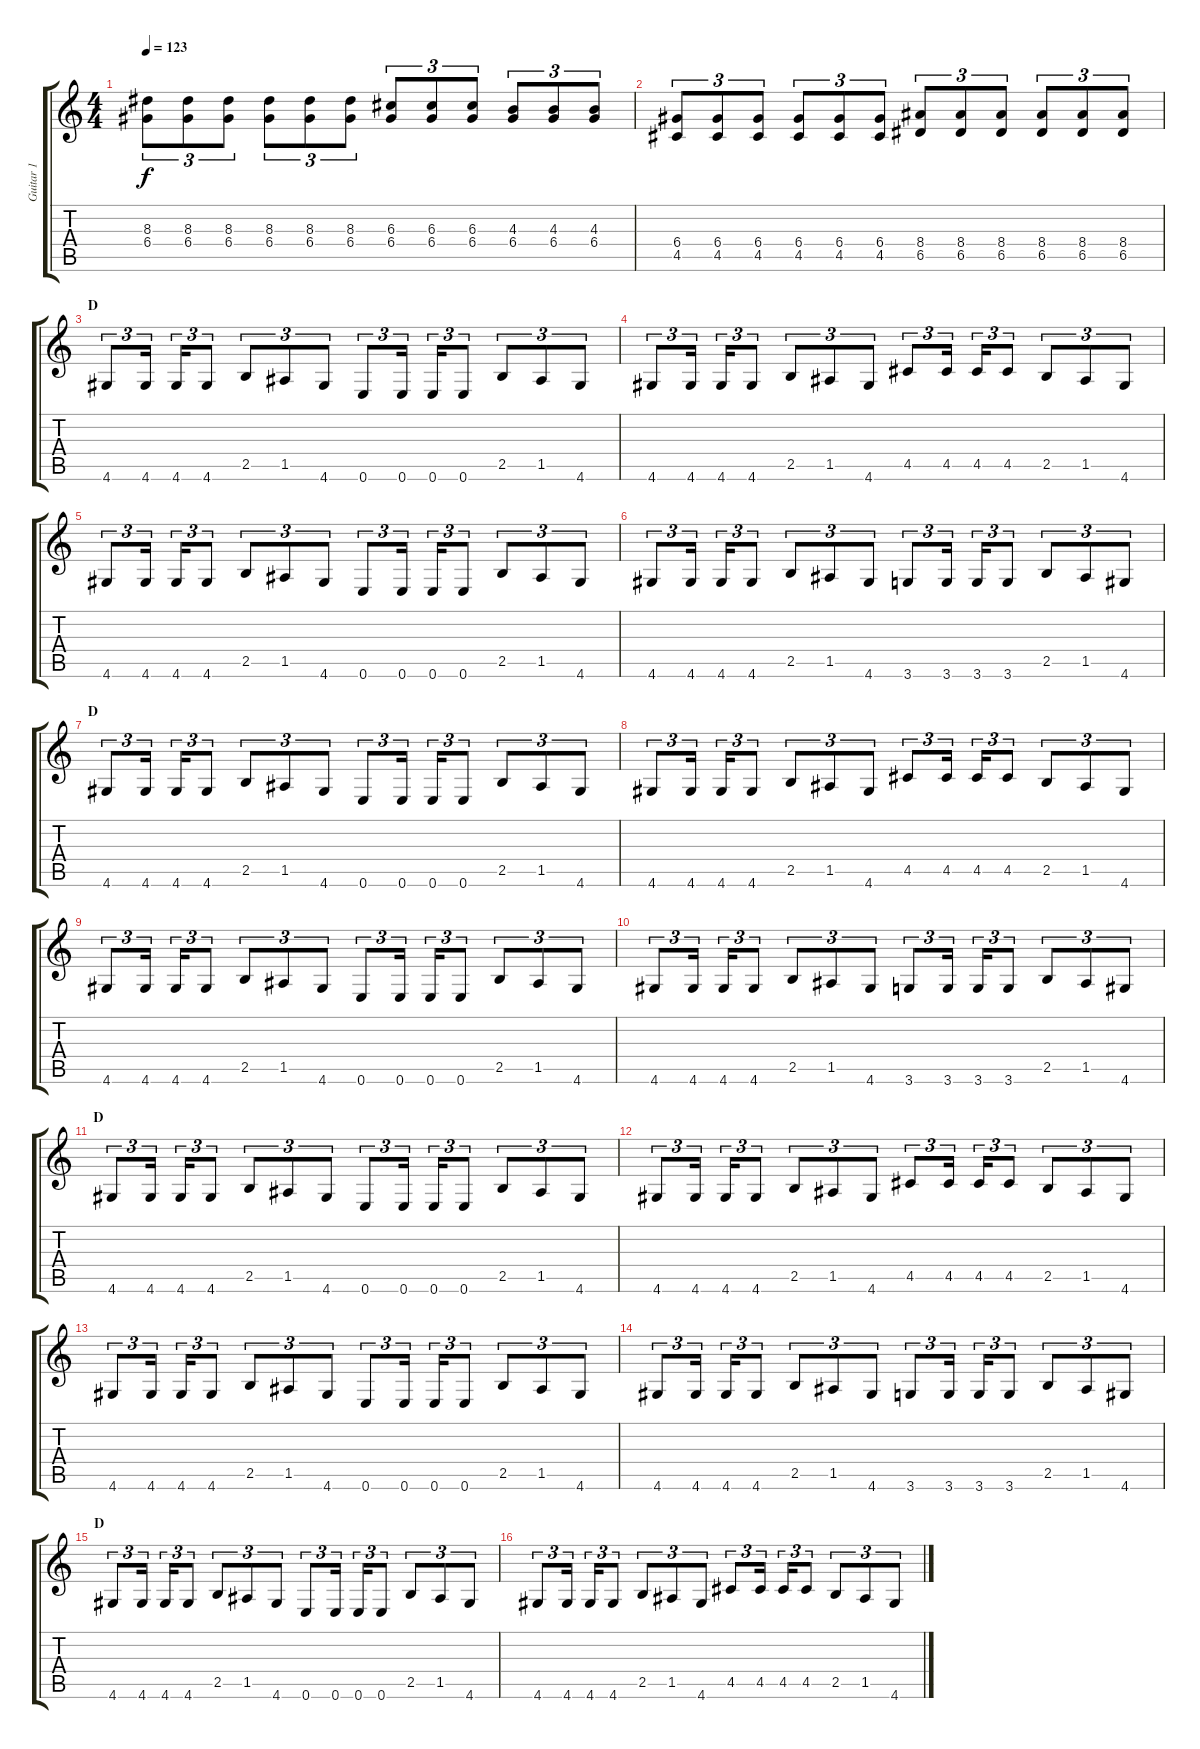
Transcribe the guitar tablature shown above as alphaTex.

\track ("Guitar 1" "Guitar 1") {instrument distortionguitar}
\staff {score tabs}
\tuning (E4 B3 G3 D3 A2 E2) {hide}
\ts (4 4)
\tempo 123
\clef g2
\ks c
(8.3 6.4).8{tu (3 2) dy f} (8.3 6.4).8{tu (3 2)} (8.3 6.4).8{tu (3 2)} (8.3 6.4).8{tu (3 2)} (8.3 6.4).8{tu (3 2)} (8.3 6.4).8{tu (3 2)} (6.3 6.4).8{tu (3 2)} (6.3 6.4).8{tu (3 2)} (6.3 6.4).8{tu (3 2)} (4.3 6.4).8{tu (3 2)} (4.3 6.4).8{tu (3 2)} (4.3 6.4).8{tu (3 2)} |
(6.4 4.5).8{tu (3 2)} (6.4 4.5).8{tu (3 2)} (6.4 4.5).8{tu (3 2)} (6.4 4.5).8{tu (3 2)} (6.4 4.5).8{tu (3 2)} (6.4 4.5).8{tu (3 2)} (8.4 6.5).8{tu (3 2)} (8.4 6.5).8{tu (3 2)} (8.4 6.5).8{tu (3 2)} (8.4 6.5).8{tu (3 2)} (8.4 6.5).8{tu (3 2)} (8.4 6.5).8{tu (3 2)} |
\section ("" "D")
4.6.8{tu (3 2)} 4.6.16{tu (3 2)} 4.6.16{tu (3 2)} 4.6.8{tu (3 2)} 2.5.8{tu (3 2)} 1.5.8{tu (3 2)} 4.6.8{tu (3 2)} 0.6.8{tu (3 2)} 0.6.16{tu (3 2)} 0.6.16{tu (3 2)} 0.6.8{tu (3 2)} 2.5.8{tu (3 2)} 1.5.8{tu (3 2)} 4.6.8{tu (3 2)} |
4.6.8{tu (3 2)} 4.6.16{tu (3 2)} 4.6.16{tu (3 2)} 4.6.8{tu (3 2)} 2.5.8{tu (3 2)} 1.5.8{tu (3 2)} 4.6.8{tu (3 2)} 4.5.8{tu (3 2)} 4.5.16{tu (3 2)} 4.5.16{tu (3 2)} 4.5.8{tu (3 2)} 2.5.8{tu (3 2)} 1.5.8{tu (3 2)} 4.6.8{tu (3 2)} |
4.6.8{tu (3 2)} 4.6.16{tu (3 2)} 4.6.16{tu (3 2)} 4.6.8{tu (3 2)} 2.5.8{tu (3 2)} 1.5.8{tu (3 2)} 4.6.8{tu (3 2)} 0.6.8{tu (3 2)} 0.6.16{tu (3 2)} 0.6.16{tu (3 2)} 0.6.8{tu (3 2)} 2.5.8{tu (3 2)} 1.5.8{tu (3 2)} 4.6.8{tu (3 2)} |
4.6.8{tu (3 2)} 4.6.16{tu (3 2)} 4.6.16{tu (3 2)} 4.6.8{tu (3 2)} 2.5.8{tu (3 2)} 1.5.8{tu (3 2)} 4.6.8{tu (3 2)} 3.6.8{tu (3 2)} 3.6.16{tu (3 2)} 3.6.16{tu (3 2)} 3.6.8{tu (3 2)} 2.5.8{tu (3 2)} 1.5.8{tu (3 2)} 4.6.8{tu (3 2)} |
\section ("" "D")
4.6.8{tu (3 2)} 4.6.16{tu (3 2)} 4.6.16{tu (3 2)} 4.6.8{tu (3 2)} 2.5.8{tu (3 2)} 1.5.8{tu (3 2)} 4.6.8{tu (3 2)} 0.6.8{tu (3 2)} 0.6.16{tu (3 2)} 0.6.16{tu (3 2)} 0.6.8{tu (3 2)} 2.5.8{tu (3 2)} 1.5.8{tu (3 2)} 4.6.8{tu (3 2)} |
4.6.8{tu (3 2)} 4.6.16{tu (3 2)} 4.6.16{tu (3 2)} 4.6.8{tu (3 2)} 2.5.8{tu (3 2)} 1.5.8{tu (3 2)} 4.6.8{tu (3 2)} 4.5.8{tu (3 2)} 4.5.16{tu (3 2)} 4.5.16{tu (3 2)} 4.5.8{tu (3 2)} 2.5.8{tu (3 2)} 1.5.8{tu (3 2)} 4.6.8{tu (3 2)} |
4.6.8{tu (3 2)} 4.6.16{tu (3 2)} 4.6.16{tu (3 2)} 4.6.8{tu (3 2)} 2.5.8{tu (3 2)} 1.5.8{tu (3 2)} 4.6.8{tu (3 2)} 0.6.8{tu (3 2)} 0.6.16{tu (3 2)} 0.6.16{tu (3 2)} 0.6.8{tu (3 2)} 2.5.8{tu (3 2)} 1.5.8{tu (3 2)} 4.6.8{tu (3 2)} |
4.6.8{tu (3 2)} 4.6.16{tu (3 2)} 4.6.16{tu (3 2)} 4.6.8{tu (3 2)} 2.5.8{tu (3 2)} 1.5.8{tu (3 2)} 4.6.8{tu (3 2)} 3.6.8{tu (3 2)} 3.6.16{tu (3 2)} 3.6.16{tu (3 2)} 3.6.8{tu (3 2)} 2.5.8{tu (3 2)} 1.5.8{tu (3 2)} 4.6.8{tu (3 2)} |
\section ("" "D")
4.6.8{tu (3 2)} 4.6.16{tu (3 2)} 4.6.16{tu (3 2)} 4.6.8{tu (3 2)} 2.5.8{tu (3 2)} 1.5.8{tu (3 2)} 4.6.8{tu (3 2)} 0.6.8{tu (3 2)} 0.6.16{tu (3 2)} 0.6.16{tu (3 2)} 0.6.8{tu (3 2)} 2.5.8{tu (3 2)} 1.5.8{tu (3 2)} 4.6.8{tu (3 2)} |
4.6.8{tu (3 2)} 4.6.16{tu (3 2)} 4.6.16{tu (3 2)} 4.6.8{tu (3 2)} 2.5.8{tu (3 2)} 1.5.8{tu (3 2)} 4.6.8{tu (3 2)} 4.5.8{tu (3 2)} 4.5.16{tu (3 2)} 4.5.16{tu (3 2)} 4.5.8{tu (3 2)} 2.5.8{tu (3 2)} 1.5.8{tu (3 2)} 4.6.8{tu (3 2)} |
4.6.8{tu (3 2)} 4.6.16{tu (3 2)} 4.6.16{tu (3 2)} 4.6.8{tu (3 2)} 2.5.8{tu (3 2)} 1.5.8{tu (3 2)} 4.6.8{tu (3 2)} 0.6.8{tu (3 2)} 0.6.16{tu (3 2)} 0.6.16{tu (3 2)} 0.6.8{tu (3 2)} 2.5.8{tu (3 2)} 1.5.8{tu (3 2)} 4.6.8{tu (3 2)} |
4.6.8{tu (3 2)} 4.6.16{tu (3 2)} 4.6.16{tu (3 2)} 4.6.8{tu (3 2)} 2.5.8{tu (3 2)} 1.5.8{tu (3 2)} 4.6.8{tu (3 2)} 3.6.8{tu (3 2)} 3.6.16{tu (3 2)} 3.6.16{tu (3 2)} 3.6.8{tu (3 2)} 2.5.8{tu (3 2)} 1.5.8{tu (3 2)} 4.6.8{tu (3 2)} |
\section ("" "D")
4.6.8{tu (3 2)} 4.6.16{tu (3 2)} 4.6.16{tu (3 2)} 4.6.8{tu (3 2)} 2.5.8{tu (3 2)} 1.5.8{tu (3 2)} 4.6.8{tu (3 2)} 0.6.8{tu (3 2)} 0.6.16{tu (3 2)} 0.6.16{tu (3 2)} 0.6.8{tu (3 2)} 2.5.8{tu (3 2)} 1.5.8{tu (3 2)} 4.6.8{tu (3 2)} |
4.6.8{tu (3 2)} 4.6.16{tu (3 2)} 4.6.16{tu (3 2)} 4.6.8{tu (3 2)} 2.5.8{tu (3 2)} 1.5.8{tu (3 2)} 4.6.8{tu (3 2)} 4.5.8{tu (3 2)} 4.5.16{tu (3 2)} 4.5.16{tu (3 2)} 4.5.8{tu (3 2)} 2.5.8{tu (3 2)} 1.5.8{tu (3 2)} 4.6.8{tu (3 2)}
